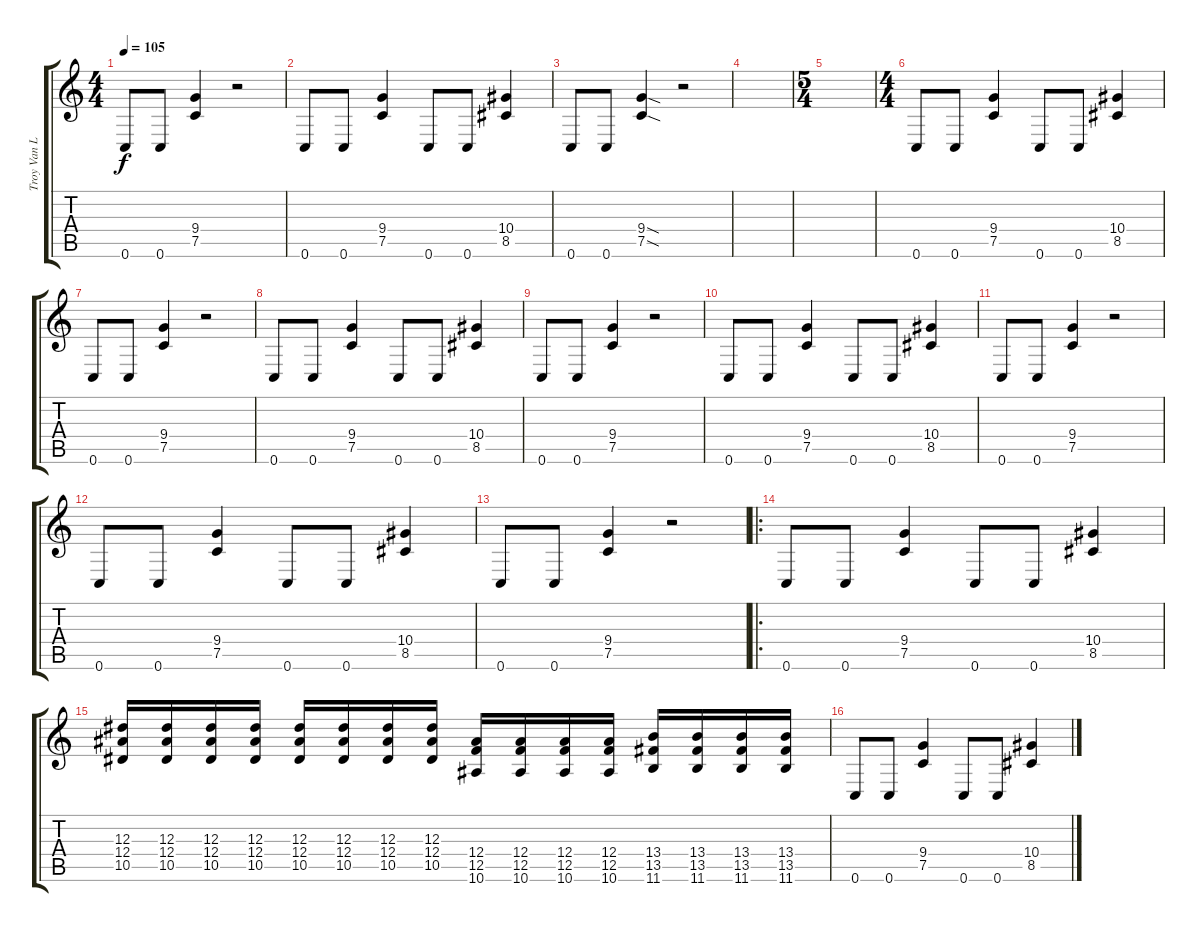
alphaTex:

\track ("Troy Van Leeuwen" "Troy Van L") {instrument overdrivenguitar}
\staff {score tabs}
\tuning (C4 G3 Eb3 Bb2 F2 C2) {hide}
\ts (4 4)
\tempo 105
\clef g2
\ks c
0.6.8{dy f} 0.6.8 (9.4 7.5).4 r.2 |
0.6.8 0.6.8 (9.4 7.5).4 0.6.8 0.6.8 (10.4 8.5).4 |
0.6.8 0.6.8 (9.4{sod} 7.5{sod}).4 r.2 |
|
\ts (5 4)
|
\ts (4 4)
0.6.8 0.6.8 (9.4 7.5).4 0.6.8 0.6.8 (10.4 8.5).4 |
0.6.8 0.6.8 (9.4 7.5).4 r.2 |
0.6.8 0.6.8 (9.4 7.5).4 0.6.8 0.6.8 (10.4 8.5).4 |
0.6.8 0.6.8 (9.4 7.5).4 r.2 |
0.6.8 0.6.8 (9.4 7.5).4 0.6.8 0.6.8 (10.4 8.5).4 |
0.6.8 0.6.8 (9.4 7.5).4 r.2 |
0.6.8 0.6.8 (9.4 7.5).4 0.6.8 0.6.8 (10.4 8.5).4 |
0.6.8 0.6.8 (9.4 7.5).4 r.2 |
\ro
0.6.8 0.6.8 (9.4 7.5).4 0.6.8 0.6.8 (10.4 8.5).4 |
(12.3 12.4 10.5).16 (12.3 12.4 10.5).16 (12.3 12.4 10.5).16 (12.3 12.4 10.5).16 (12.3 12.4 10.5).16 (12.3 12.4 10.5).16 (12.3 12.4 10.5).16 (12.3 12.4 10.5).16 (12.4 12.5 10.6).16 (12.4 12.5 10.6).16 (12.4 12.5 10.6).16 (12.4 12.5 10.6).16 (13.4 13.5 11.6).16 (13.4 13.5 11.6).16 (13.4 13.5 11.6).16 (13.4 13.5 11.6).16 |
0.6.8 0.6.8 (9.4 7.5).4 0.6.8 0.6.8 (10.4 8.5).4
